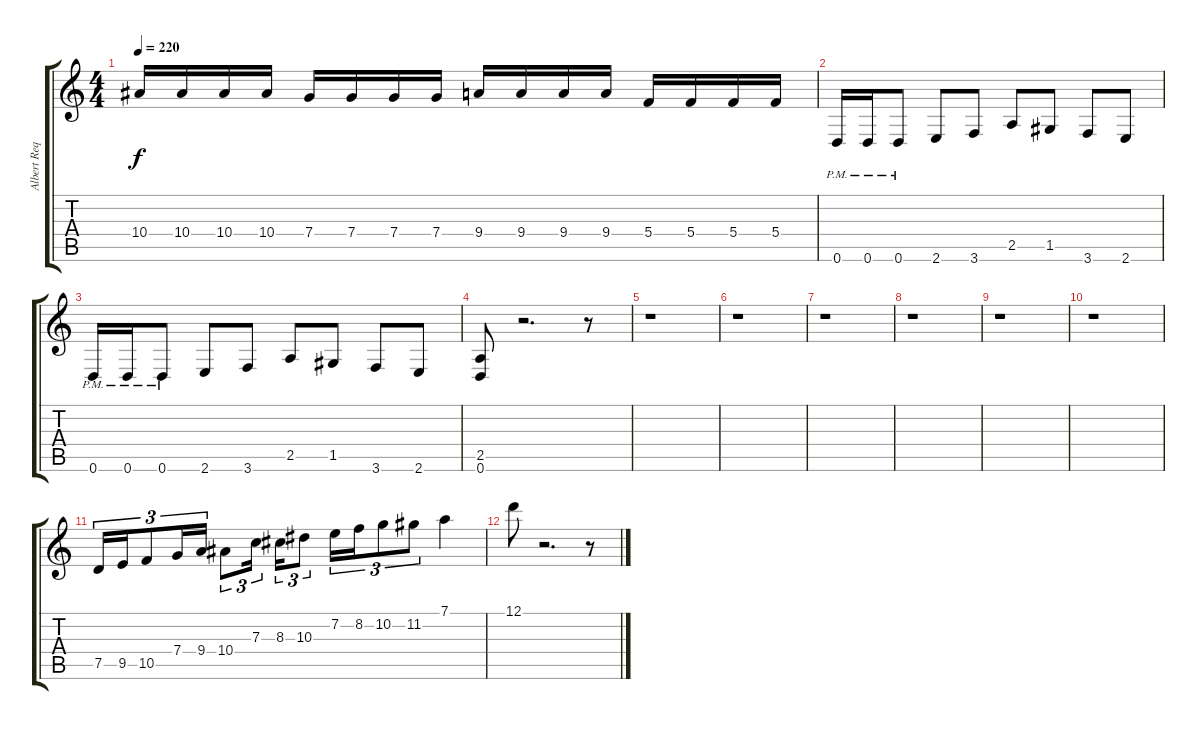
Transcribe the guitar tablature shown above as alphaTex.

\track ("Albert Requena" "Albert Req") {instrument distortionguitar}
\staff {score tabs}
\tuning (D4 A3 F3 C3 G2 D2) {hide}
\ts (4 4)
\tempo 220
\clef g2
\ks c
10.4.16{dy f} 10.4.16 10.4.16 10.4.16 7.4.16 7.4.16 7.4.16 7.4.16 9.4.16 9.4.16 9.4.16 9.4.16 5.4.16 5.4.16 5.4.16 5.4.16 |
0.6{pm}.16 0.6{pm}.16 0.6{pm}.8 2.6.8 3.6.8 2.5.8 1.5.8 3.6.8 2.6.8 |
0.6{pm}.16 0.6{pm}.16 0.6{pm}.8 2.6.8 3.6.8 2.5.8 1.5.8 3.6.8 2.6.8 |
(2.5 0.6).8 r.2{d} r.8 |
r.1 |
r.1 |
r.1 |
r.1 |
r.1 |
r.1 |
7.5.16{tu (3 2)} 9.5.16{tu (3 2)} 10.5.8{tu (3 2)} 7.4.16{tu (3 2)} 9.4.16{tu (3 2)} 10.4.8{tu (3 2)} 7.3.16{tu (3 2) beam splitsecondary} 8.3.16{tu (3 2)} 10.3.8{tu (3 2)} 7.2.16{tu (3 2)} 8.2.16{tu (3 2)} 10.2.8{tu (3 2)} 11.2.8{tu (3 2)} 7.1.4 |
12.1.8 r.2{d} r.8
